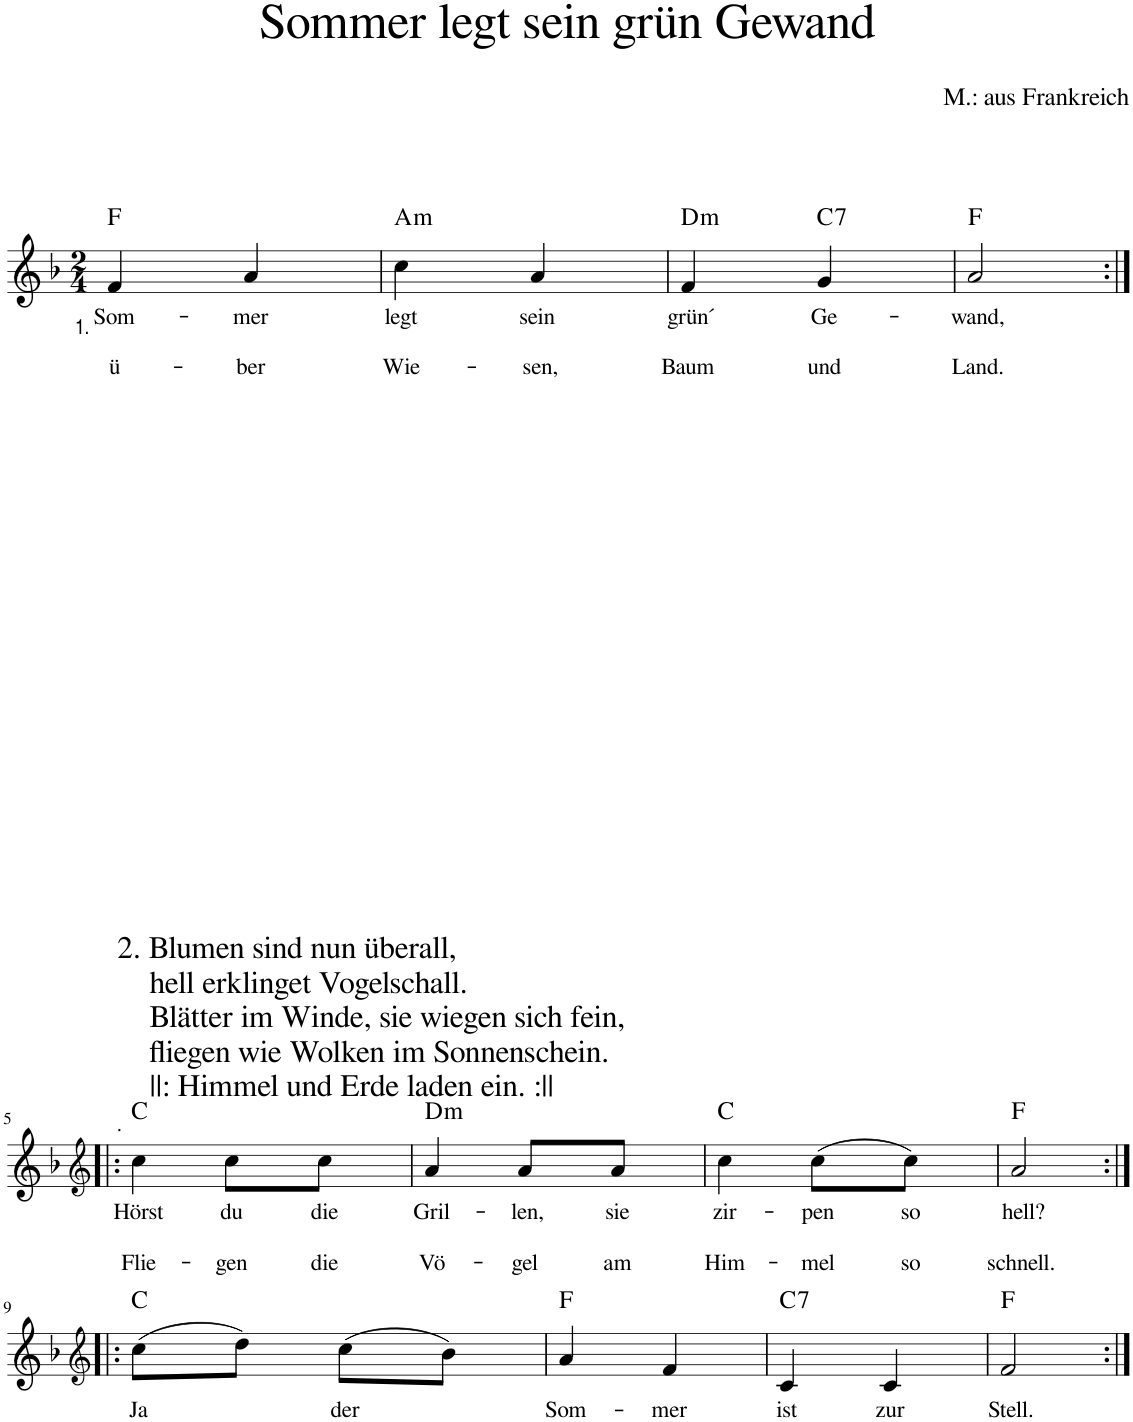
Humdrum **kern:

**kern	**text	**text	**text	**harte
*part1	*part1	*part1	*part1	*part1
*staff1	*staff1	*staff1	*staff1	*
*I"unbenannt1	*	*	*	*
*clefG2	*	*	*	*
*k[b-]	*	*	*	*
*M2/4	*	*	*	*
=1	=1	=1	=1	=1
!LO:TX:b:t=1.	!	!	!	!
!LO:TX:b:t=2. Blumen sind nun überall,	!	!	!	!
!LO:TX:b:t=hell erklinget Vogelschall.	!	!	!	!
!LO:TX:b:t=Blätter im Winde, sie wiegen sich fein,	!	!	!	!
!LO:TX:b:t=fliegen wie Wolken im Sonnenschein.	!	!	!	!
!LO:TX:b:t=||&colon; Himmel und Erde laden ein. &colon;||	!	!	!	!
!LO:TX:b:t=.	!	!	!	!
!	!LO:LY:b	!	!LO:LY:b	!
4f/	Som-	.	ü-	F:maj
!	!LO:LY:b	!	!LO:LY:b	!
4a/	mer	.	ber	.
=2	=2	=2	=2	=2
!	!LO:LY:b	!	!LO:LY:b	!LO:H:kt=m
4cc\	legt	.	Wie-	A:min
!	!LO:LY:b	!	!LO:LY:b	!
4a/	sein	.	sen,	.
=3	=3	=3	=3	=3
!	!LO:LY:b	!	!LO:LY:b	!LO:H:kt=m
4f/	grün´	.	Baum	D:min
!	!LO:LY:b	!	!LO:LY:b	!LO:H:kt=7
4g/	Ge-	.	und	C:7
=4	=4	=4	=4	=4
!	!LO:LY:b	!	!LO:LY:b	!
2a/	wand,	.	Land.	F:maj
!!LO:LB:g=z
=5:|!|:	=5:|!|:	=5:|!|:	=5:|!|:	=5:|!|:
*clefG2	*	*	*	*
!	!LO:LY:b	!	!LO:LY:b	!
4cc\	Hörst	.	Flie-	C:maj
!	!LO:LY:b	!	!LO:LY:b	!
8cc\L	du	.	gen	.
!	!LO:LY:b	!	!LO:LY:b	!
8cc\J	die	.	die	.
=6	=6	=6	=6	=6
!	!LO:LY:b	!	!LO:LY:b	!LO:H:kt=m
4a/	Gril-	.	Vö-	D:min
!	!LO:LY:b	!	!LO:LY:b	!
8a/L	len,	.	gel	.
!	!LO:LY:b	!	!LO:LY:b	!
8a/J	sie	.	am	.
=7	=7	=7	=7	=7
!	!LO:LY:b	!	!LO:LY:b	!
4cc\	zir-	.	Him-	C:maj
!	!LO:LY:b	!	!LO:LY:b	!
(8cc\L	pen	.	mel	.
!	!LO:LY:b	!	!LO:LY:b	!
8cc\J)	so	.	so	.
=8	=8	=8	=8	=8
!	!LO:LY:b	!	!LO:LY:b	!
2a/	hell?	.	schnell.	F:maj
!!LO:LB:g=z
=9:|!|:	=9:|!|:	=9:|!|:	=9:|!|:	=9:|!|:
*clefG2	*	*	*	*
!	!LO:LY:b	!	!	!
(8cc\L	Ja	.	.	C:maj
8dd\J)	.	.	.	.
!	!LO:LY:b	!	!	!
(8cc\L	der	.	.	.
8b-\J)	.	.	.	.
=10	=10	=10	=10	=10
!	!LO:LY:b	!	!	!
4a/	Som-	.	.	F:maj
!	!LO:LY:b	!	!	!
4f/	mer	.	.	.
=11	=11	=11	=11	=11
!	!LO:LY:b	!	!	!LO:H:kt=7
4c/	ist	.	.	C:7
!	!LO:LY:b	!	!	!
4c/	zur	.	.	.
=12	=12	=12	=12	=12
!	!LO:LY:b	!	!	!
2f/	Stell.	.	.	F:maj
=:|!	=:|!	=:|!	=:|!	=:|!
*-	*-	*-	*-	*-
